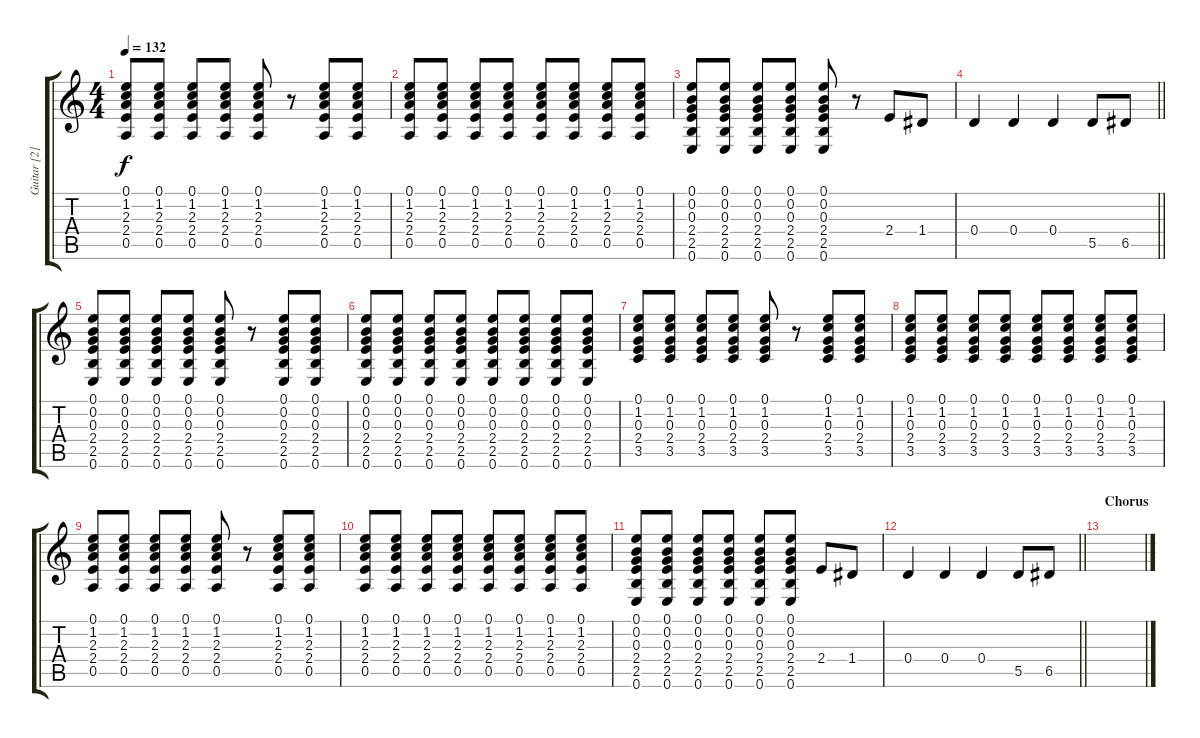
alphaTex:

\track ("Guitar [2]" "Guitar [2]") {instrument overdrivenguitar}
\staff {score tabs}
\tuning (E4 B3 G3 D3 A2 E2) {hide}
\ts (4 4)
\tempo 132
\clef g2
\ks c
(0.1 1.2 2.3 2.4 0.5).8{dy f} (0.1 1.2 2.3 2.4 0.5).8 (0.1 1.2 2.3 2.4 0.5).8 (0.1 1.2 2.3 2.4 0.5).8 (0.1 1.2 2.3 2.4 0.5).8 r.8 (0.1 1.2 2.3 2.4 0.5).8 (0.1 1.2 2.3 2.4 0.5).8 |
(0.1 1.2 2.3 2.4 0.5).8 (0.1 1.2 2.3 2.4 0.5).8 (0.1 1.2 2.3 2.4 0.5).8 (0.1 1.2 2.3 2.4 0.5).8 (0.1 1.2 2.3 2.4 0.5).8 (0.1 1.2 2.3 2.4 0.5).8 (0.1 1.2 2.3 2.4 0.5).8 (0.1 1.2 2.3 2.4 0.5).8 |
(0.1 0.2 0.3 2.4 2.5 0.6).8 (0.1 0.2 0.3 2.4 2.5 0.6).8 (0.1 0.2 0.3 2.4 2.5 0.6).8 (0.1 0.2 0.3 2.4 2.5 0.6).8 (0.1 0.2 0.3 2.4 2.5 0.6).8 r.8 2.4.8 1.4.8 |
\barLineRight lightlight
0.4.4 0.4.4 0.4.4 5.5.8 6.5.8 |
(0.1 0.2 0.3 2.4 2.5 0.6).8 (0.1 0.2 0.3 2.4 2.5 0.6).8 (0.1 0.2 0.3 2.4 2.5 0.6).8 (0.1 0.2 0.3 2.4 2.5 0.6).8 (0.1 0.2 0.3 2.4 2.5 0.6).8 r.8 (0.1 0.2 0.3 2.4 2.5 0.6).8 (0.1 0.2 0.3 2.4 2.5 0.6).8 |
(0.1 0.2 0.3 2.4 2.5 0.6).8 (0.1 0.2 0.3 2.4 2.5 0.6).8 (0.1 0.2 0.3 2.4 2.5 0.6).8 (0.1 0.2 0.3 2.4 2.5 0.6).8 (0.1 0.2 0.3 2.4 2.5 0.6).8 (0.1 0.2 0.3 2.4 2.5 0.6).8 (0.1 0.2 0.3 2.4 2.5 0.6).8 (0.1 0.2 0.3 2.4 2.5 0.6).8 |
(0.1 1.2 0.3 2.4 3.5).8 (0.1 1.2 0.3 2.4 3.5).8 (0.1 1.2 0.3 2.4 3.5).8 (0.1 1.2 0.3 2.4 3.5).8 (0.1 1.2 0.3 2.4 3.5).8 r.8 (0.1 1.2 0.3 2.4 3.5).8 (0.1 1.2 0.3 2.4 3.5).8 |
(0.1 1.2 0.3 2.4 3.5).8 (0.1 1.2 0.3 2.4 3.5).8 (0.1 1.2 0.3 2.4 3.5).8 (0.1 1.2 0.3 2.4 3.5).8 (0.1 1.2 0.3 2.4 3.5).8 (0.1 1.2 0.3 2.4 3.5).8 (0.1 1.2 0.3 2.4 3.5).8 (0.1 1.2 0.3 2.4 3.5).8 |
(0.1 1.2 2.3 2.4 0.5).8 (0.1 1.2 2.3 2.4 0.5).8 (0.1 1.2 2.3 2.4 0.5).8 (0.1 1.2 2.3 2.4 0.5).8 (0.1 1.2 2.3 2.4 0.5).8 r.8 (0.1 1.2 2.3 2.4 0.5).8 (0.1 1.2 2.3 2.4 0.5).8 |
(0.1 1.2 2.3 2.4 0.5).8 (0.1 1.2 2.3 2.4 0.5).8 (0.1 1.2 2.3 2.4 0.5).8 (0.1 1.2 2.3 2.4 0.5).8 (0.1 1.2 2.3 2.4 0.5).8 (0.1 1.2 2.3 2.4 0.5).8 (0.1 1.2 2.3 2.4 0.5).8 (0.1 1.2 2.3 2.4 0.5).8 |
(0.1 0.2 0.3 2.4 2.5 0.6).8 (0.1 0.2 0.3 2.4 2.5 0.6).8 (0.1 0.2 0.3 2.4 2.5 0.6).8 (0.1 0.2 0.3 2.4 2.5 0.6).8 (0.1 0.2 0.3 2.4 2.5 0.6).8 (0.1 0.2 0.3 2.4 2.5 0.6).8 2.4.8 1.4.8 |
\barLineRight lightlight
0.4.4 0.4.4 0.4.4 5.5.8 6.5.8 |
\section ("" "Chorus")
